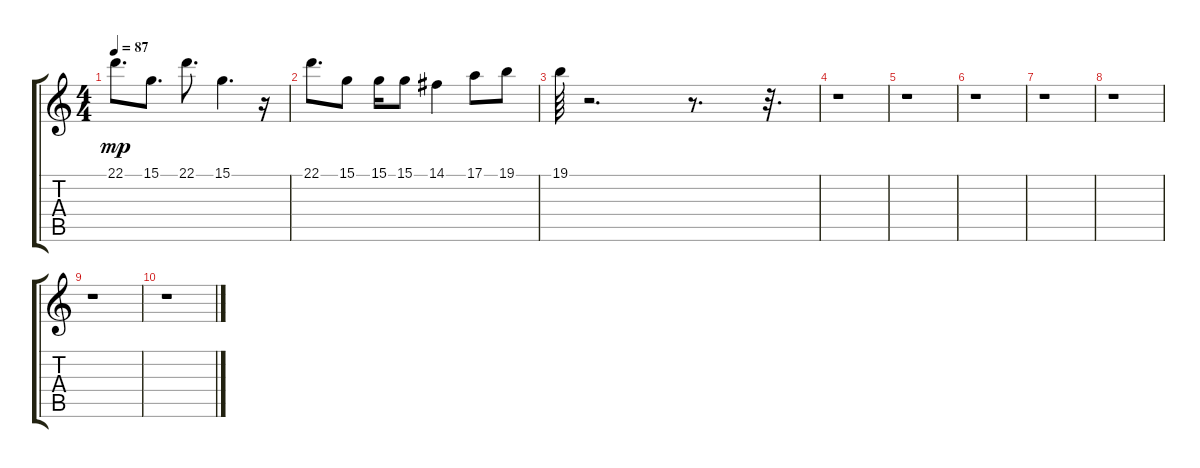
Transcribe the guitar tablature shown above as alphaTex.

\track "" {instrument stringensemble1}
\staff {score tabs}
\tuning (E4 B3 G3 D3 A2 E2) {hide}
\ts (4 4)
\tempo 87
\clef g2
\ks c
22.1.8{d dy mp} 15.1.8{d} 22.1.8{d} 15.1.4{d} r.16 |
22.1.8{d} 15.1.8 15.1.16 15.1.8 14.1.4 17.1.8 19.1.8 |
19.1.64 r.2{d} r.8{d} r.32{d} |
r.1 |
r.1 |
r.1 |
r.1 |
r.1 |
r.1 |
r.1
